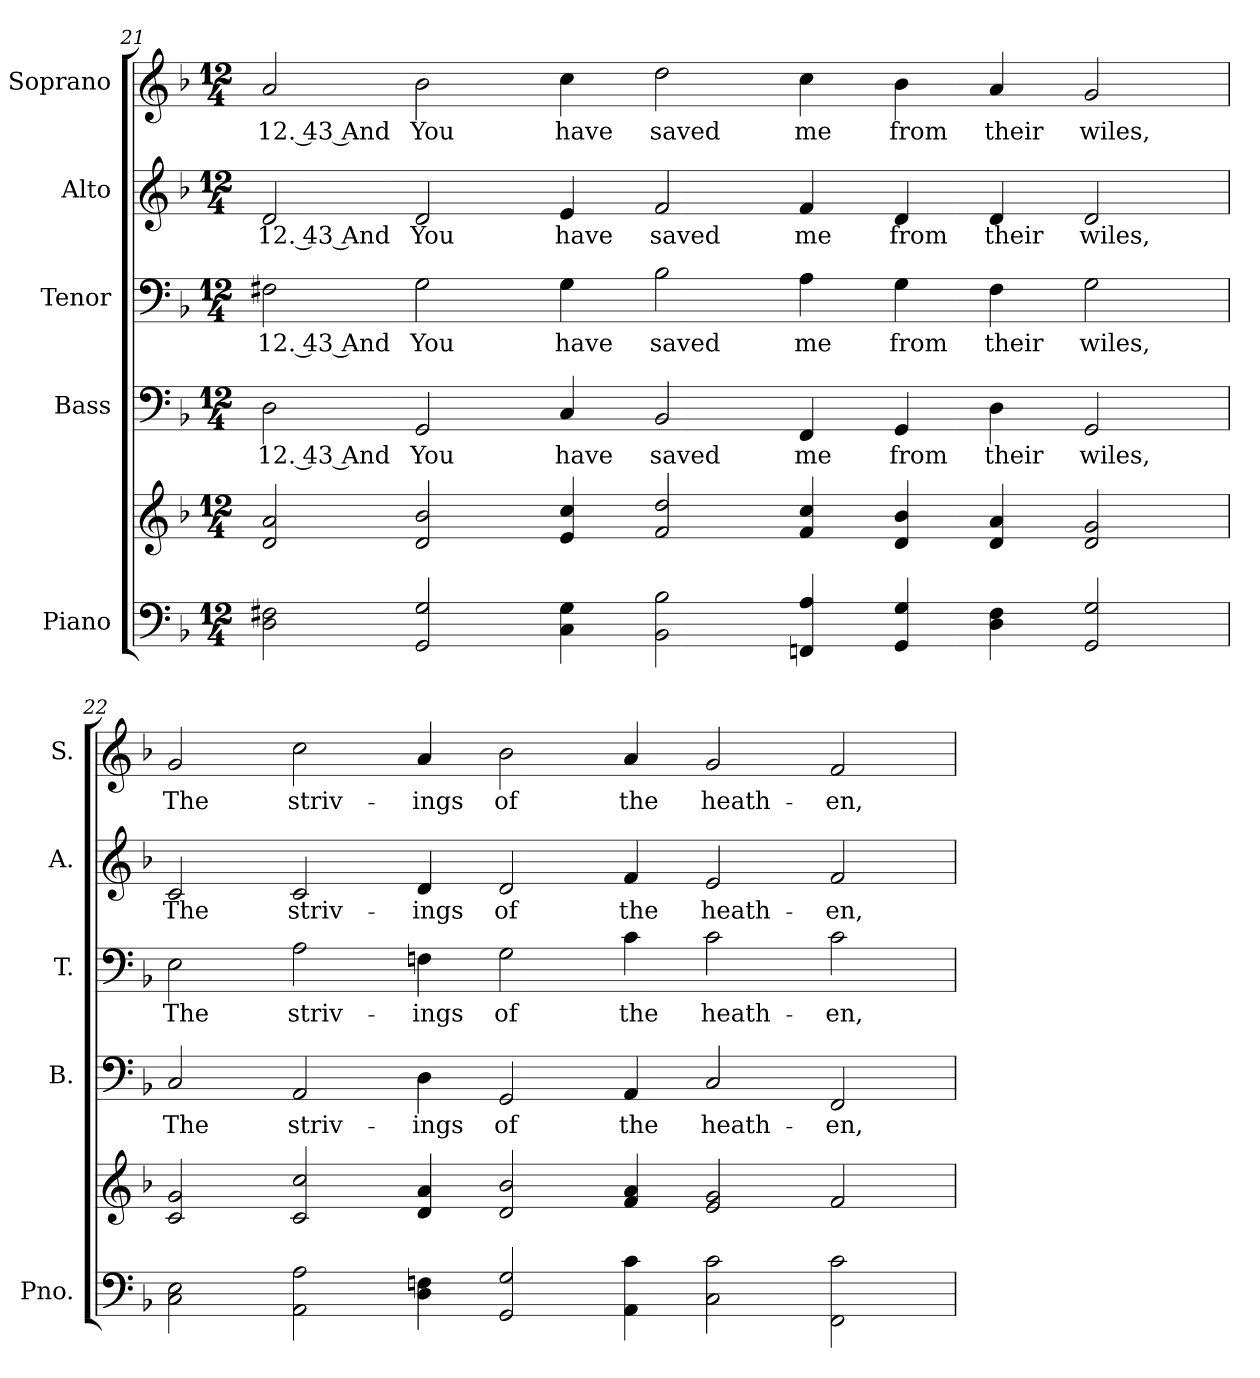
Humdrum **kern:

**kern	**kern	**kern	**text	**kern	**text	**kern	**text	**kern	**text
*part5	*part5	*part4	*part4	*part3	*part3	*part2	*part2	*part1	*part1
*staff6	*staff5	*staff4	*staff4	*staff3	*staff3	*staff2	*staff2	*staff1	*staff1
*I"Piano	*	*I"Bass	*	*I"Tenor	*	*I"Alto	*	*I"Soprano	*
*I'Pno.	*	*I'B.	*	*I'T.	*	*I'A.	*	*I'S.	*
!!LO:PB:g=z
*clefF4	*clefG2	*clefF4	*	*clefF4	*	*clefG2	*	*clefG2	*
*k[b-]	*k[b-]	*k[b-]	*	*k[b-]	*	*k[b-]	*	*k[b-]	*
*d:	*d:	*d:	*	*d:	*	*d:	*	*d:	*
*M12/4	*M12/4	*M12/4	*	*M12/4	*	*M12/4	*	*M12/4	*
=21	=21	=21	=21	=21	=21	=21	=21	=21	=21
!	!	!	!LO:LY:b:color=#000000	!	!	!	!	!	!
!	!	!	!	!	!LO:LY:b:color=#000000	!	!	!	!
!	!	!	!	!	!	!	!LO:LY:b:color=#000000	!	!
!	!	!	!	!	!	!	!	!	!LO:LY:b:color=#000000
2Di\ 2F#Xi	2di/ 2ai	2Di\	12. 43 And	2F#Xi\	12. 43 And	2di/	12. 43 And	2ai/	12. 43 And
!	!	!	!LO:LY:b:color=#000000	!	!	!	!	!	!
!	!	!	!	!	!LO:LY:b:color=#000000	!	!	!	!
!	!	!	!	!	!	!	!LO:LY:b:color=#000000	!	!
!	!	!	!	!	!	!	!	!	!LO:LY:b:color=#000000
2GGi/ 2Gi	2di/ 2b-i	2GGi/	You	2Gi\	You	2di/	You	2b-i\	You
!	!	!	!LO:LY:b:color=#000000	!	!	!	!	!	!
!	!	!	!	!	!LO:LY:b:color=#000000	!	!	!	!
!	!	!	!	!	!	!	!LO:LY:b:color=#000000	!	!
!	!	!	!	!	!	!	!	!	!LO:LY:b:color=#000000
4Ci\ 4Gi	4ei/ 4cci	4Ci/	have	4Gi\	have	4ei/	have	4cci\	have
!	!	!	!LO:LY:b:color=#000000	!	!	!	!	!	!
!	!	!	!	!	!LO:LY:b:color=#000000	!	!	!	!
!	!	!	!	!	!	!	!LO:LY:b:color=#000000	!	!
!	!	!	!	!	!	!	!	!	!LO:LY:b:color=#000000
2BB-i\ 2B-i	2fi/ 2ddi	2BB-i/	saved	2B-i\	saved	2fi/	saved	2ddi\	saved
!	!	!	!LO:LY:b:color=#000000	!	!	!	!	!	!
!	!	!	!	!	!LO:LY:b:color=#000000	!	!	!	!
!	!	!	!	!	!	!	!LO:LY:b:color=#000000	!	!
!	!	!	!	!	!	!	!	!	!LO:LY:b:color=#000000
4FFni/ 4Ai	4fi/ 4cci	4FFi/	me	4Ai\	me	4fi/	me	4cci\	me
!	!	!	!LO:LY:b:color=#000000	!	!	!	!	!	!
!	!	!	!	!	!LO:LY:b:color=#000000	!	!	!	!
!	!	!	!	!	!	!	!LO:LY:b:color=#000000	!	!
!	!	!	!	!	!	!	!	!	!LO:LY:b:color=#000000
4GGi/ 4Gi	4di/ 4b-i	4GGi/	from	4Gi\	from	4di/	from	4b-i\	from
!	!	!	!LO:LY:b:color=#000000	!	!	!	!	!	!
!	!	!	!	!	!LO:LY:b:color=#000000	!	!	!	!
!	!	!	!	!	!	!	!LO:LY:b:color=#000000	!	!
!	!	!	!	!	!	!	!	!	!LO:LY:b:color=#000000
4Di\ 4F#i	4di/ 4ai	4Di\	their	4F#i\	their	4di/	their	4ai/	their
!	!	!	!LO:LY:b:color=#000000	!	!	!	!	!	!
!	!	!	!	!	!LO:LY:b:color=#000000	!	!	!	!
!	!	!	!	!	!	!	!LO:LY:b:color=#000000	!	!
!	!	!	!	!	!	!	!	!	!LO:LY:b:color=#000000
2GGi/ 2Gi	2di/ 2gi	2GGi/	wiles,	2Gi\	wiles,	2di/	wiles,	2gi/	wiles,
=22	=22	=22	=22	=22	=22	=22	=22	=22	=22
!	!	!	!LO:LY:b:color=#000000	!	!	!	!	!	!
!	!	!	!	!	!LO:LY:b:color=#000000	!	!	!	!
!	!	!	!	!	!	!	!LO:LY:b:color=#000000	!	!
!	!	!	!	!	!	!	!	!	!LO:LY:b:color=#000000
2Ci\ 2Ei	2ci/ 2gi	2Ci/	The	2Ei\	The	2ci/	The	2gi/	The
!	!	!	!LO:LY:b:color=#000000	!	!	!	!	!	!
!	!	!	!	!	!LO:LY:b:color=#000000	!	!	!	!
!	!	!	!	!	!	!	!LO:LY:b:color=#000000	!	!
!	!	!	!	!	!	!	!	!	!LO:LY:b:color=#000000
2AAi\ 2Ai	2ci/ 2cci	2AAi/	striv-	2Ai\	striv-	2ci/	striv-	2cci\	striv-
!	!	!	!LO:LY:b:color=#000000	!	!	!	!	!	!
!	!	!	!	!	!LO:LY:b:color=#000000	!	!	!	!
!	!	!	!	!	!	!	!LO:LY:b:color=#000000	!	!
!	!	!	!	!	!	!	!	!	!LO:LY:b:color=#000000
4Di\ 4Fni	4di/ 4ai	4Di\	-ings	4Fni\	-ings	4di/	-ings	4ai/	-ings
!	!	!	!LO:LY:b:color=#000000	!	!	!	!	!	!
!	!	!	!	!	!LO:LY:b:color=#000000	!	!	!	!
!	!	!	!	!	!	!	!LO:LY:b:color=#000000	!	!
!	!	!	!	!	!	!	!	!	!LO:LY:b:color=#000000
2GGi/ 2Gi	2di/ 2b-i	2GGi/	of	2Gi\	of	2di/	of	2b-i\	of
!	!	!	!LO:LY:b:color=#000000	!	!	!	!	!	!
!	!	!	!	!	!LO:LY:b:color=#000000	!	!	!	!
!	!	!	!	!	!	!	!LO:LY:b:color=#000000	!	!
!	!	!	!	!	!	!	!	!	!LO:LY:b:color=#000000
4AAi\ 4ci	4fi/ 4ai	4AAi/	the	4ci\	the	4fi/	the	4ai/	the
!	!	!	!LO:LY:b:color=#000000	!	!	!	!	!	!
!	!	!	!	!	!LO:LY:b:color=#000000	!	!	!	!
!	!	!	!	!	!	!	!LO:LY:b:color=#000000	!	!
!	!	!	!	!	!	!	!	!	!LO:LY:b:color=#000000
2Ci\ 2ci	2ei/ 2gi	2Ci/	heath-	2ci\	heath-	2ei/	heath-	2gi/	heath-
!	!	!	!LO:LY:b:color=#000000	!	!	!	!	!	!
!	!	!	!	!	!LO:LY:b:color=#000000	!	!	!	!
!	!	!	!	!	!	!	!LO:LY:b:color=#000000	!	!
!	!	!	!	!	!	!	!	!	!LO:LY:b:color=#000000
2FFi\ 2ci	2fi/	2FFi/	-en,	2ci\	-en,	2fi/	-en,	2fi/	-en,
=	=	=	=	=	=	=	=	=	=
*-	*-	*-	*-	*-	*-	*-	*-	*-	*-
